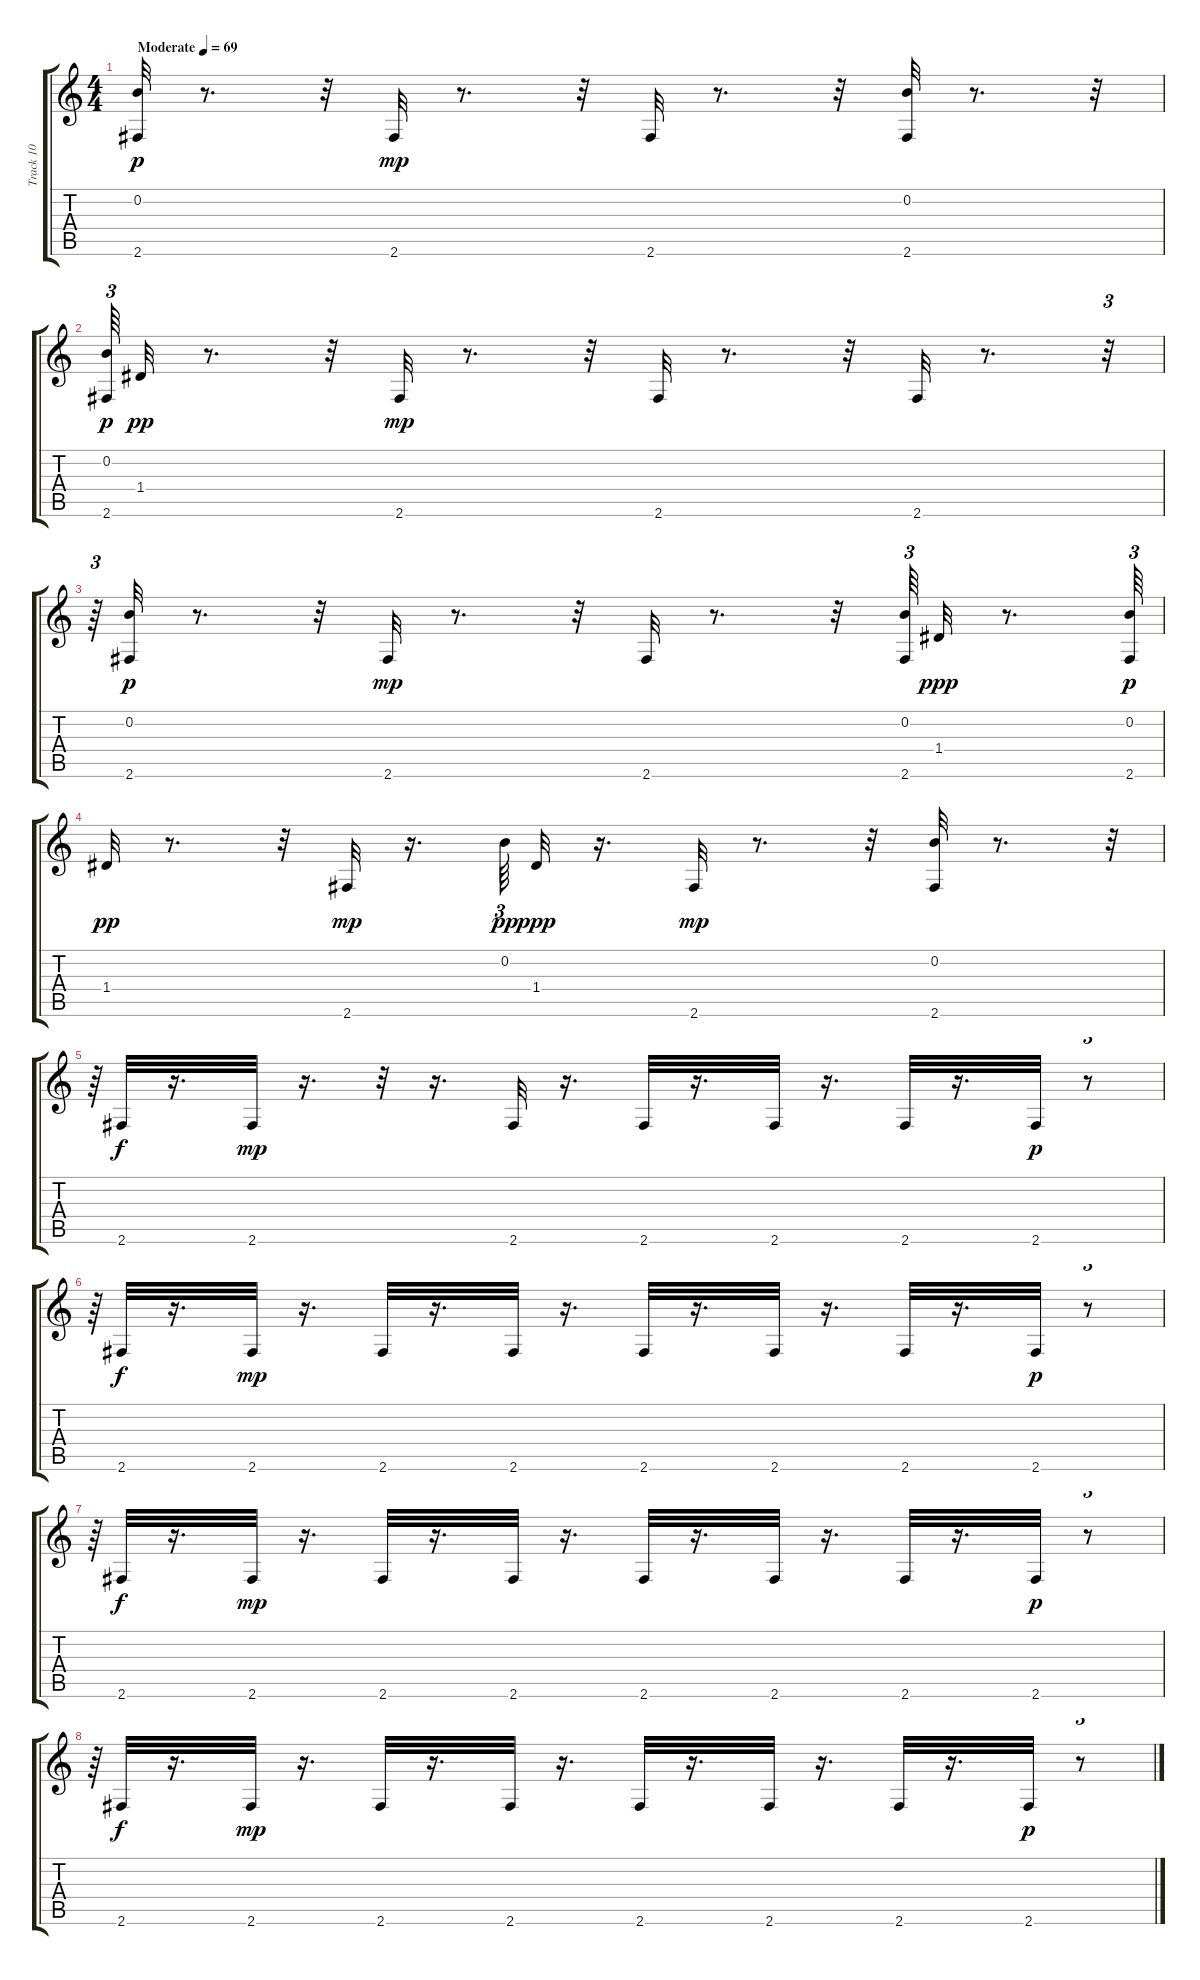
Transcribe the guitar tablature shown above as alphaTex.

\track ("Track 10" "Track 10") {instrument acousticguitarsteel}
\staff {score tabs}
\tuning (E4 B3 G3 D3 A2 E2) {hide}
\ts (4 4)
\tempo (69 "Moderate")
\clef g2
\ks c
(0.2 2.6).32{dy p instrument acousticguitarsteel} r.8{d} r.32 2.6.32{dy mp} r.8{d} r.32 2.6.32 r.8{d} r.32 (0.2 2.6).32 r.8{d} r.32 |
(0.2 2.6).64{tu (3 2) dy p} 1.4.32{dy pp} r.8{d} r.32 2.6.32{dy mp} r.8{d} r.32 2.6.32 r.8{d} r.32 2.6.32 r.8{d} r.32{tu (3 2)} |
r.64{tu (3 2)} (0.2 2.6).32{dy p} r.8{d} r.32 2.6.32{dy mp} r.8{d} r.32 2.6.32 r.8{d} r.32 (0.2 2.6).64{tu (3 2)} 1.4.32{dy ppp} r.8{d} (0.2 2.6).64{tu (3 2) dy p} |
1.4.32{dy pp} r.8{d} r.32 2.6.32{dy mp} r.16{d} 0.2.64{tu (3 2) dy pp} 1.4.32{dy ppp} r.16{d} 2.6.32{dy mp} r.8{d} r.32 (0.2 2.6).32 r.8{d} r.32{tu (3 2)} |
r.64{tu (3 2)} 2.6.32{dy f} r.16{d} 2.6.32{dy mp} r.16{d} r.32 r.16{d} 2.6.32 r.16{d} 2.6.32 r.16{d} 2.6.32 r.16{d} 2.6.32 r.16{d} 2.6.32{dy p} r.8{tu (3 2)} |
r.64{tu (3 2)} 2.6.32{dy f} r.16{d} 2.6.32{dy mp} r.16{d} 2.6.32 r.16{d} 2.6.32 r.16{d} 2.6.32 r.16{d} 2.6.32 r.16{d} 2.6.32 r.16{d} 2.6.32{dy p} r.8{tu (3 2)} |
r.64{tu (3 2)} 2.6.32{dy f} r.16{d} 2.6.32{dy mp} r.16{d} 2.6.32 r.16{d} 2.6.32 r.16{d} 2.6.32 r.16{d} 2.6.32 r.16{d} 2.6.32 r.16{d} 2.6.32{dy p} r.8{tu (3 2)} |
r.64{tu (3 2)} 2.6.32{dy f} r.16{d} 2.6.32{dy mp} r.16{d} 2.6.32 r.16{d} 2.6.32 r.16{d} 2.6.32 r.16{d} 2.6.32 r.16{d} 2.6.32 r.16{d} 2.6.32{dy p} r.8{tu (3 2)}
